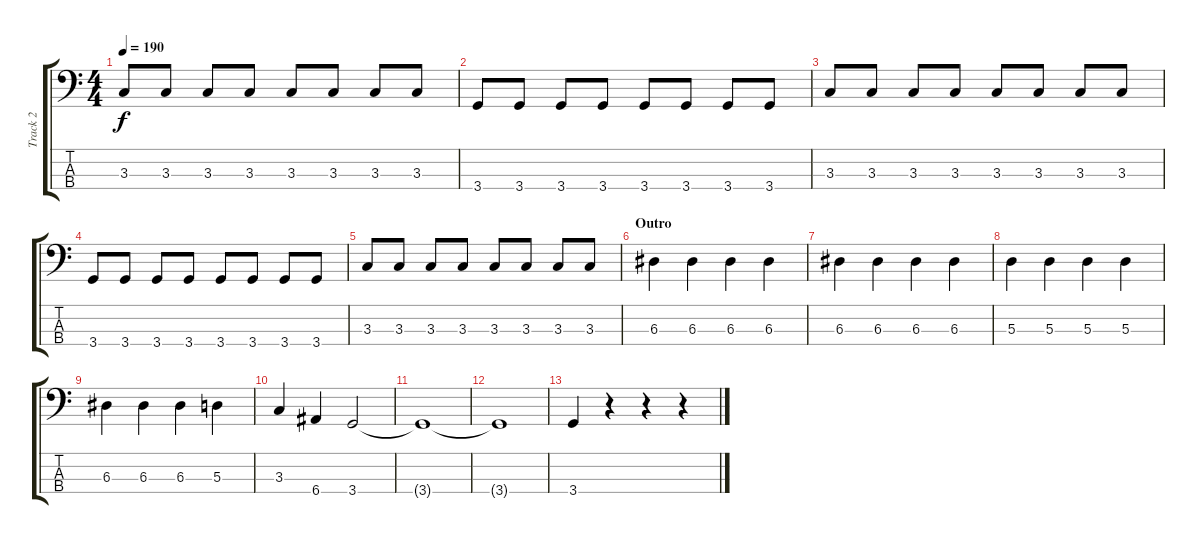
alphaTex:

\track ("Track 2" "Track 2") {instrument electricbassfinger}
\staff {score tabs}
\tuning (G2 D2 A1 E1) {hide}
\ts (4 4)
\tempo 190
\clef f4
\ks c
3.3.8{dy f} 3.3.8 3.3.8 3.3.8 3.3.8 3.3.8 3.3.8 3.3.8 |
3.4.8 3.4.8 3.4.8 3.4.8 3.4.8 3.4.8 3.4.8 3.4.8 |
3.3.8 3.3.8 3.3.8 3.3.8 3.3.8 3.3.8 3.3.8 3.3.8 |
3.4.8 3.4.8 3.4.8 3.4.8 3.4.8 3.4.8 3.4.8 3.4.8 |
3.3.8 3.3.8 3.3.8 3.3.8 3.3.8 3.3.8 3.3.8 3.3.8 |
\section ("" "Outro")
6.3.4 6.3.4 6.3.4 6.3.4 |
6.3.4 6.3.4 6.3.4 6.3.4 |
5.3.4 5.3.4 5.3.4 5.3.4 |
6.3.4 6.3.4 6.3.4 5.3.4 |
3.3.4 6.4.4 3.4.2 |
3.4{t}.1 |
3.4{t}.1 |
3.4.4 r.4 r.4 r.4
